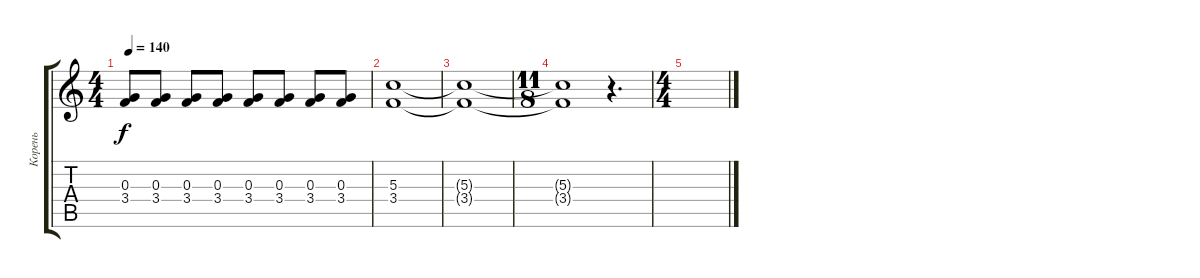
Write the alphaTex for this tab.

\track ("Корень" "Корень") {instrument electricguitarclean}
\staff {score tabs}
\tuning (E4 B3 G3 D3 A2 D2) {hide}
\ts (4 4)
\tempo 140
\clef g2
\ks c
(0.3 3.4).8{dy f} (0.3 3.4).8 (0.3 3.4).8 (0.3 3.4).8 (0.3 3.4).8 (0.3 3.4).8 (0.3 3.4).8 (0.3 3.4).8 |
(5.3 3.4).1 |
(5.3{t} 3.4{t}).1 |
\ts (11 8)
(5.3{t} 3.4{t}).1 r.4{d} |
\ts (4 4)
